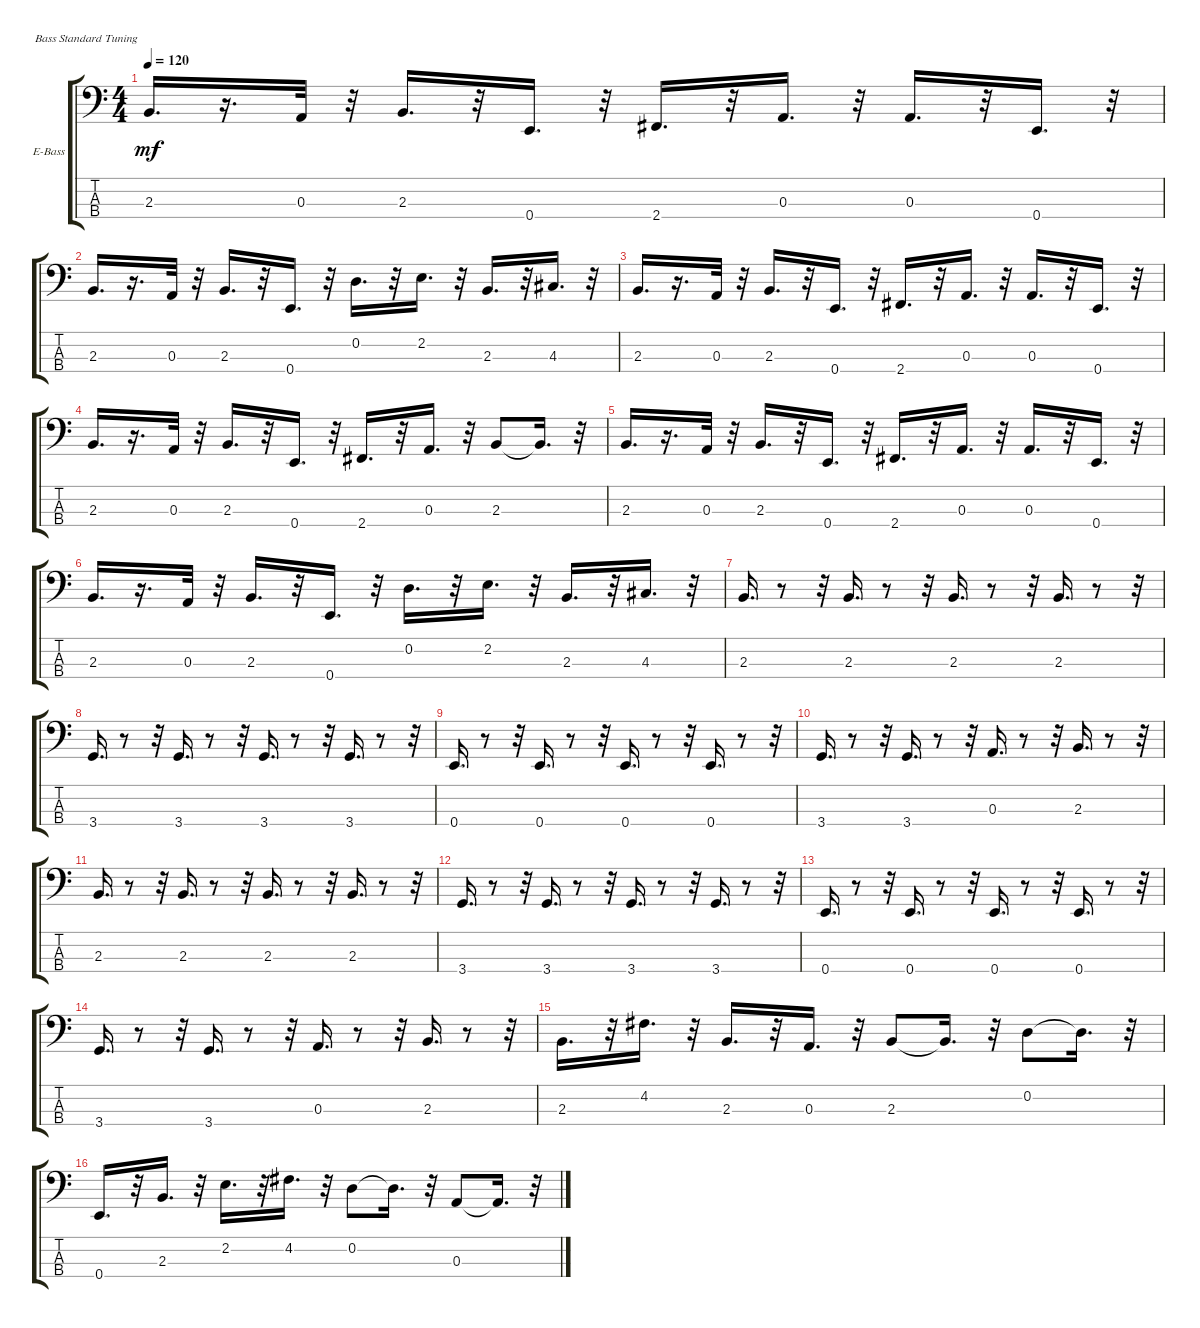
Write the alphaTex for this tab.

\bracketExtendMode groupsimilarinstruments
\firstSystemTrackNameOrientation horizontal
\otherSystemsTrackNameOrientation horizontal
\track ("" "E-Bass") {instrument electricbassfinger}
\staff {score tabs}
\tuning (G2 D2 A1 E1)
\ts (4 4)
\tempo 120
\clef f4
\ks c
2.3.16{d dy mf} r.16{d} 0.3.32 r.32 2.3.16{d} r.32 0.4.16{d} r.32 2.4.16{d} r.32 0.3.16{d} r.32 0.3.16{d} r.32 0.4.16{d} r.32 |
2.3.16{d} r.16{d} 0.3.32 r.32 2.3.16{d} r.32 0.4.16{d} r.32 0.2.16{d} r.32 2.2.16{d} r.32 2.3.16{d} r.32 4.3.16{d} r.32 |
2.3.16{d} r.16{d} 0.3.32 r.32 2.3.16{d} r.32 0.4.16{d} r.32 2.4.16{d} r.32 0.3.16{d} r.32 0.3.16{d} r.32 0.4.16{d} r.32 |
2.3.16{d} r.16{d} 0.3.32 r.32 2.3.16{d} r.32 0.4.16{d} r.32 2.4.16{d} r.32 0.3.16{d} r.32 2.3.8 2.3{t}.16{d} r.32 |
2.3.16{d} r.16{d} 0.3.32 r.32 2.3.16{d} r.32 0.4.16{d} r.32 2.4.16{d} r.32 0.3.16{d} r.32 0.3.16{d} r.32 0.4.16{d} r.32 |
2.3.16{d} r.16{d} 0.3.32 r.32 2.3.16{d} r.32 0.4.16{d} r.32 0.2.16{d} r.32 2.2.16{d} r.32 2.3.16{d} r.32 4.3.16{d} r.32 |
2.3.16{d} r.8 r.32 2.3.16{d} r.8 r.32 2.3.16{d} r.8 r.32 2.3.16{d} r.8 r.32 |
3.4.16{d} r.8 r.32 3.4.16{d} r.8 r.32 3.4.16{d} r.8 r.32 3.4.16{d} r.8 r.32 |
0.4.16{d} r.8 r.32 0.4.16{d} r.8 r.32 0.4.16{d} r.8 r.32 0.4.16{d} r.8 r.32 |
3.4.16{d} r.8 r.32 3.4.16{d} r.8 r.32 0.3.16{d} r.8 r.32 2.3.16{d} r.8 r.32 |
2.3.16{d} r.8 r.32 2.3.16{d} r.8 r.32 2.3.16{d} r.8 r.32 2.3.16{d} r.8 r.32 |
3.4.16{d} r.8 r.32 3.4.16{d} r.8 r.32 3.4.16{d} r.8 r.32 3.4.16{d} r.8 r.32 |
0.4.16{d} r.8 r.32 0.4.16{d} r.8 r.32 0.4.16{d} r.8 r.32 0.4.16{d} r.8 r.32 |
3.4.16{d} r.8 r.32 3.4.16{d} r.8 r.32 0.3.16{d} r.8 r.32 2.3.16{d} r.8 r.32 |
2.3.16{d} r.32 4.2.16{d} r.32 2.3.16{d} r.32 0.3.16{d} r.32 2.3.8 2.3{t}.16{d} r.32 0.2.8 0.2{t}.16{d} r.32 |
0.4.16{d} r.32 2.3.16{d} r.32 2.2.16{d} r.32 4.2.16{d} r.32 0.2.8 0.2{t}.16{d} r.32 0.3.8 0.3{t}.16{d} r.32
